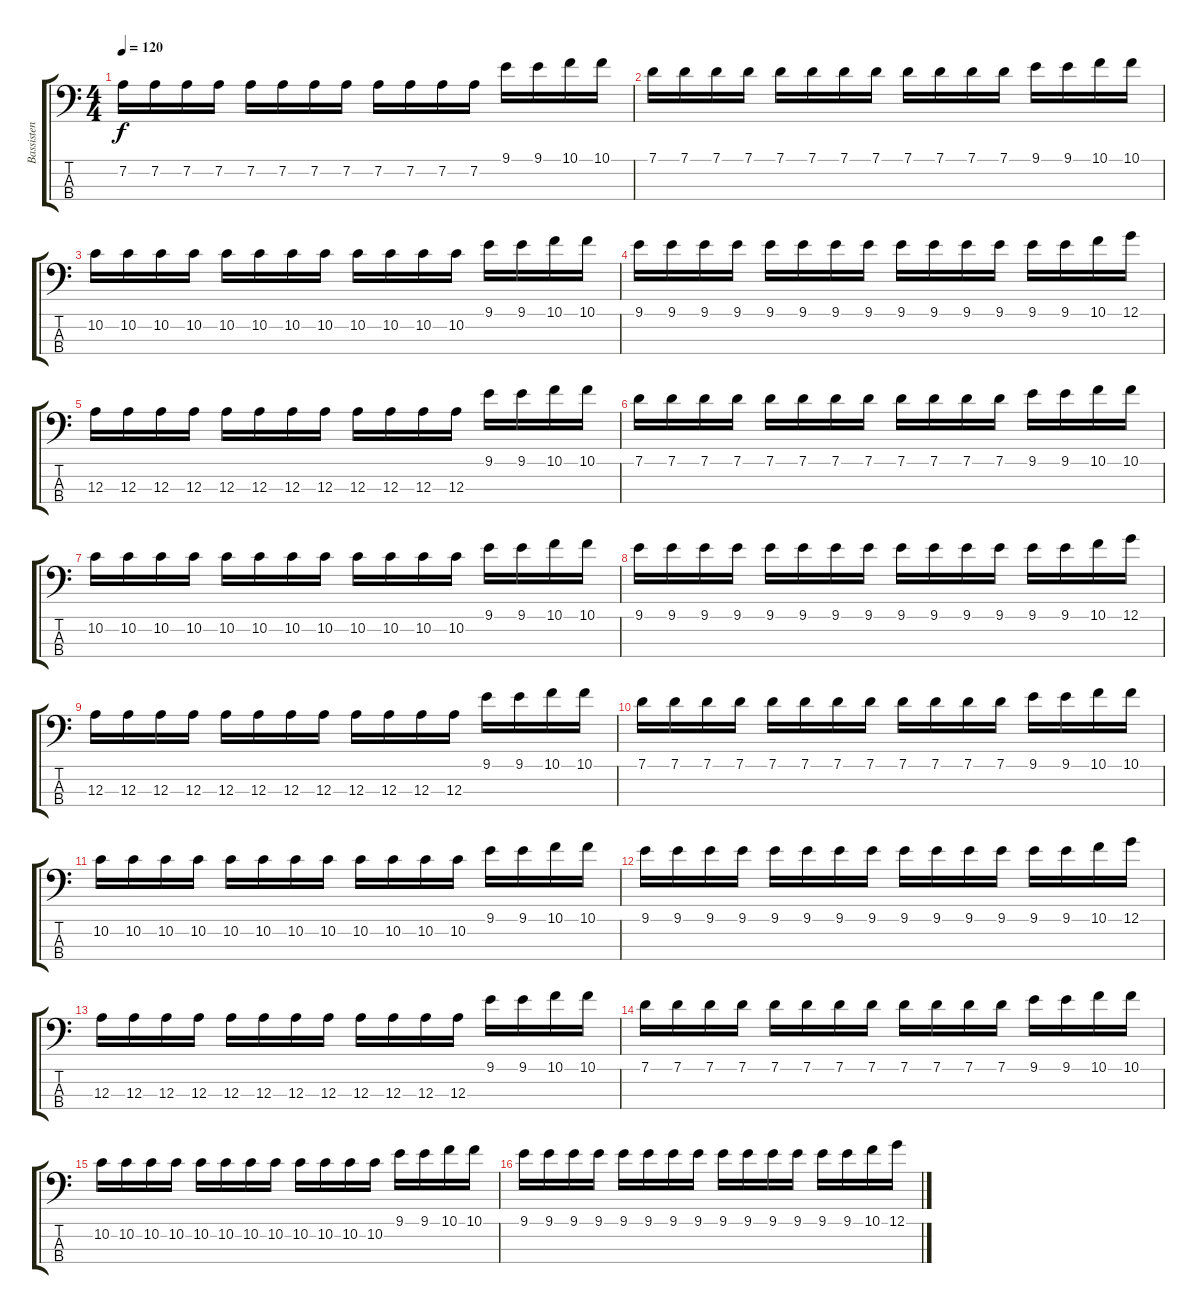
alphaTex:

\track ("Bassisten " "Bassisten ") {instrument electricbassfinger}
\staff {score tabs}
\tuning (G2 D2 A1 E1) {hide}
\ts (4 4)
\tempo 120
\clef f4
\ks c
7.2.16{dy f} 7.2.16 7.2.16 7.2.16 7.2.16 7.2.16 7.2.16 7.2.16 7.2.16 7.2.16 7.2.16 7.2.16 9.1.16 9.1.16 10.1.16 10.1.16 |
7.1.16 7.1.16 7.1.16 7.1.16 7.1.16 7.1.16 7.1.16 7.1.16 7.1.16 7.1.16 7.1.16 7.1.16 9.1.16 9.1.16 10.1.16 10.1.16 |
10.2.16 10.2.16 10.2.16 10.2.16 10.2.16 10.2.16 10.2.16 10.2.16 10.2.16 10.2.16 10.2.16 10.2.16 9.1.16 9.1.16 10.1.16 10.1.16 |
9.1.16 9.1.16 9.1.16 9.1.16 9.1.16 9.1.16 9.1.16 9.1.16 9.1.16 9.1.16 9.1.16 9.1.16 9.1.16 9.1.16 10.1.16 12.1.16 |
12.3.16 12.3.16 12.3.16 12.3.16 12.3.16 12.3.16 12.3.16 12.3.16 12.3.16 12.3.16 12.3.16 12.3.16 9.1.16 9.1.16 10.1.16 10.1.16 |
7.1.16 7.1.16 7.1.16 7.1.16 7.1.16 7.1.16 7.1.16 7.1.16 7.1.16 7.1.16 7.1.16 7.1.16 9.1.16 9.1.16 10.1.16 10.1.16 |
10.2.16 10.2.16 10.2.16 10.2.16 10.2.16 10.2.16 10.2.16 10.2.16 10.2.16 10.2.16 10.2.16 10.2.16 9.1.16 9.1.16 10.1.16 10.1.16 |
9.1.16 9.1.16 9.1.16 9.1.16 9.1.16 9.1.16 9.1.16 9.1.16 9.1.16 9.1.16 9.1.16 9.1.16 9.1.16 9.1.16 10.1.16 12.1.16 |
12.3.16 12.3.16 12.3.16 12.3.16 12.3.16 12.3.16 12.3.16 12.3.16 12.3.16 12.3.16 12.3.16 12.3.16 9.1.16 9.1.16 10.1.16 10.1.16 |
7.1.16 7.1.16 7.1.16 7.1.16 7.1.16 7.1.16 7.1.16 7.1.16 7.1.16 7.1.16 7.1.16 7.1.16 9.1.16 9.1.16 10.1.16 10.1.16 |
10.2.16 10.2.16 10.2.16 10.2.16 10.2.16 10.2.16 10.2.16 10.2.16 10.2.16 10.2.16 10.2.16 10.2.16 9.1.16 9.1.16 10.1.16 10.1.16 |
9.1.16 9.1.16 9.1.16 9.1.16 9.1.16 9.1.16 9.1.16 9.1.16 9.1.16 9.1.16 9.1.16 9.1.16 9.1.16 9.1.16 10.1.16 12.1.16 |
12.3.16 12.3.16 12.3.16 12.3.16 12.3.16 12.3.16 12.3.16 12.3.16 12.3.16 12.3.16 12.3.16 12.3.16 9.1.16 9.1.16 10.1.16 10.1.16 |
7.1.16 7.1.16 7.1.16 7.1.16 7.1.16 7.1.16 7.1.16 7.1.16 7.1.16 7.1.16 7.1.16 7.1.16 9.1.16 9.1.16 10.1.16 10.1.16 |
10.2.16 10.2.16 10.2.16 10.2.16 10.2.16 10.2.16 10.2.16 10.2.16 10.2.16 10.2.16 10.2.16 10.2.16 9.1.16 9.1.16 10.1.16 10.1.16 |
9.1.16 9.1.16 9.1.16 9.1.16 9.1.16 9.1.16 9.1.16 9.1.16 9.1.16 9.1.16 9.1.16 9.1.16 9.1.16 9.1.16 10.1.16 12.1.16
